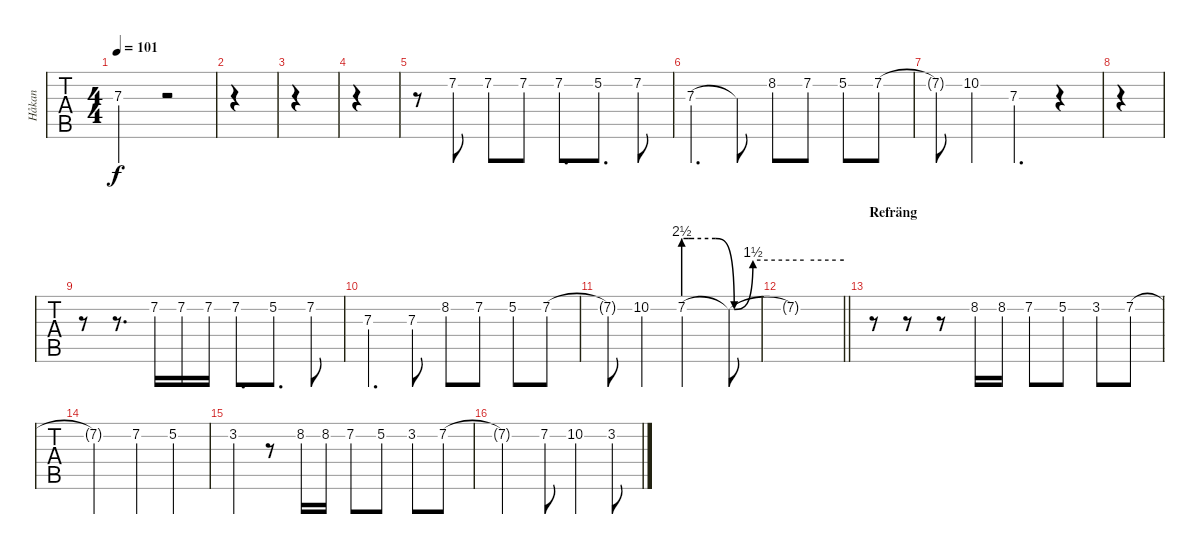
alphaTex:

\track ("Håkan" "Håkan") {instrument lead1square}
\staff {tabs}
\tuning (E4 B3 G3 D3 A2 E2) {hide}
\ts (4 4)
\tempo 101
\clef g2
\ks c
7.3.2{dy f} r.2 |
|
|
|
r.8 7.2.8{volume 14 instrument lead1square} 7.2.8 7.2.8 7.2.8{d} 5.2.8{d} 7.2.8 |
7.3.4{d} 7.3{t}.8 8.2.8 7.2.8 5.2.8 7.2.8 |
7.2{t}.8 10.2.4 7.3.4{d} r.4 |
|
r.8 r.8{d} 7.2.16{volume 16 instrument lead1square} 7.2.16 7.2.16 7.2.8{d} 5.2.8{d} 7.2.8 |
7.3.4{d} 7.3.8 8.2.8 7.2.8 5.2.8 7.2.8 |
7.2{t}.8 10.2.4 7.2{be (custom 0 10 2 10 4 10 12 10 19 0 26 6 45 6 57 6 60 6)}.2 7.2{t}.8 |
\barLineRight lightlight
7.2{t}.1 |
\section ("" "Refräng")
r.8 r.8 r.8 8.2.16 8.2.16 7.2.8 5.2.8 3.2.8 7.2.8 |
7.2{t}.2 7.2.4 5.2.4 |
3.2.4 r.8 8.2.16 8.2.16 7.2.8 5.2.8 3.2.8 7.2.8 |
7.2{t}.2 7.2.8 10.2.4 3.2.8
